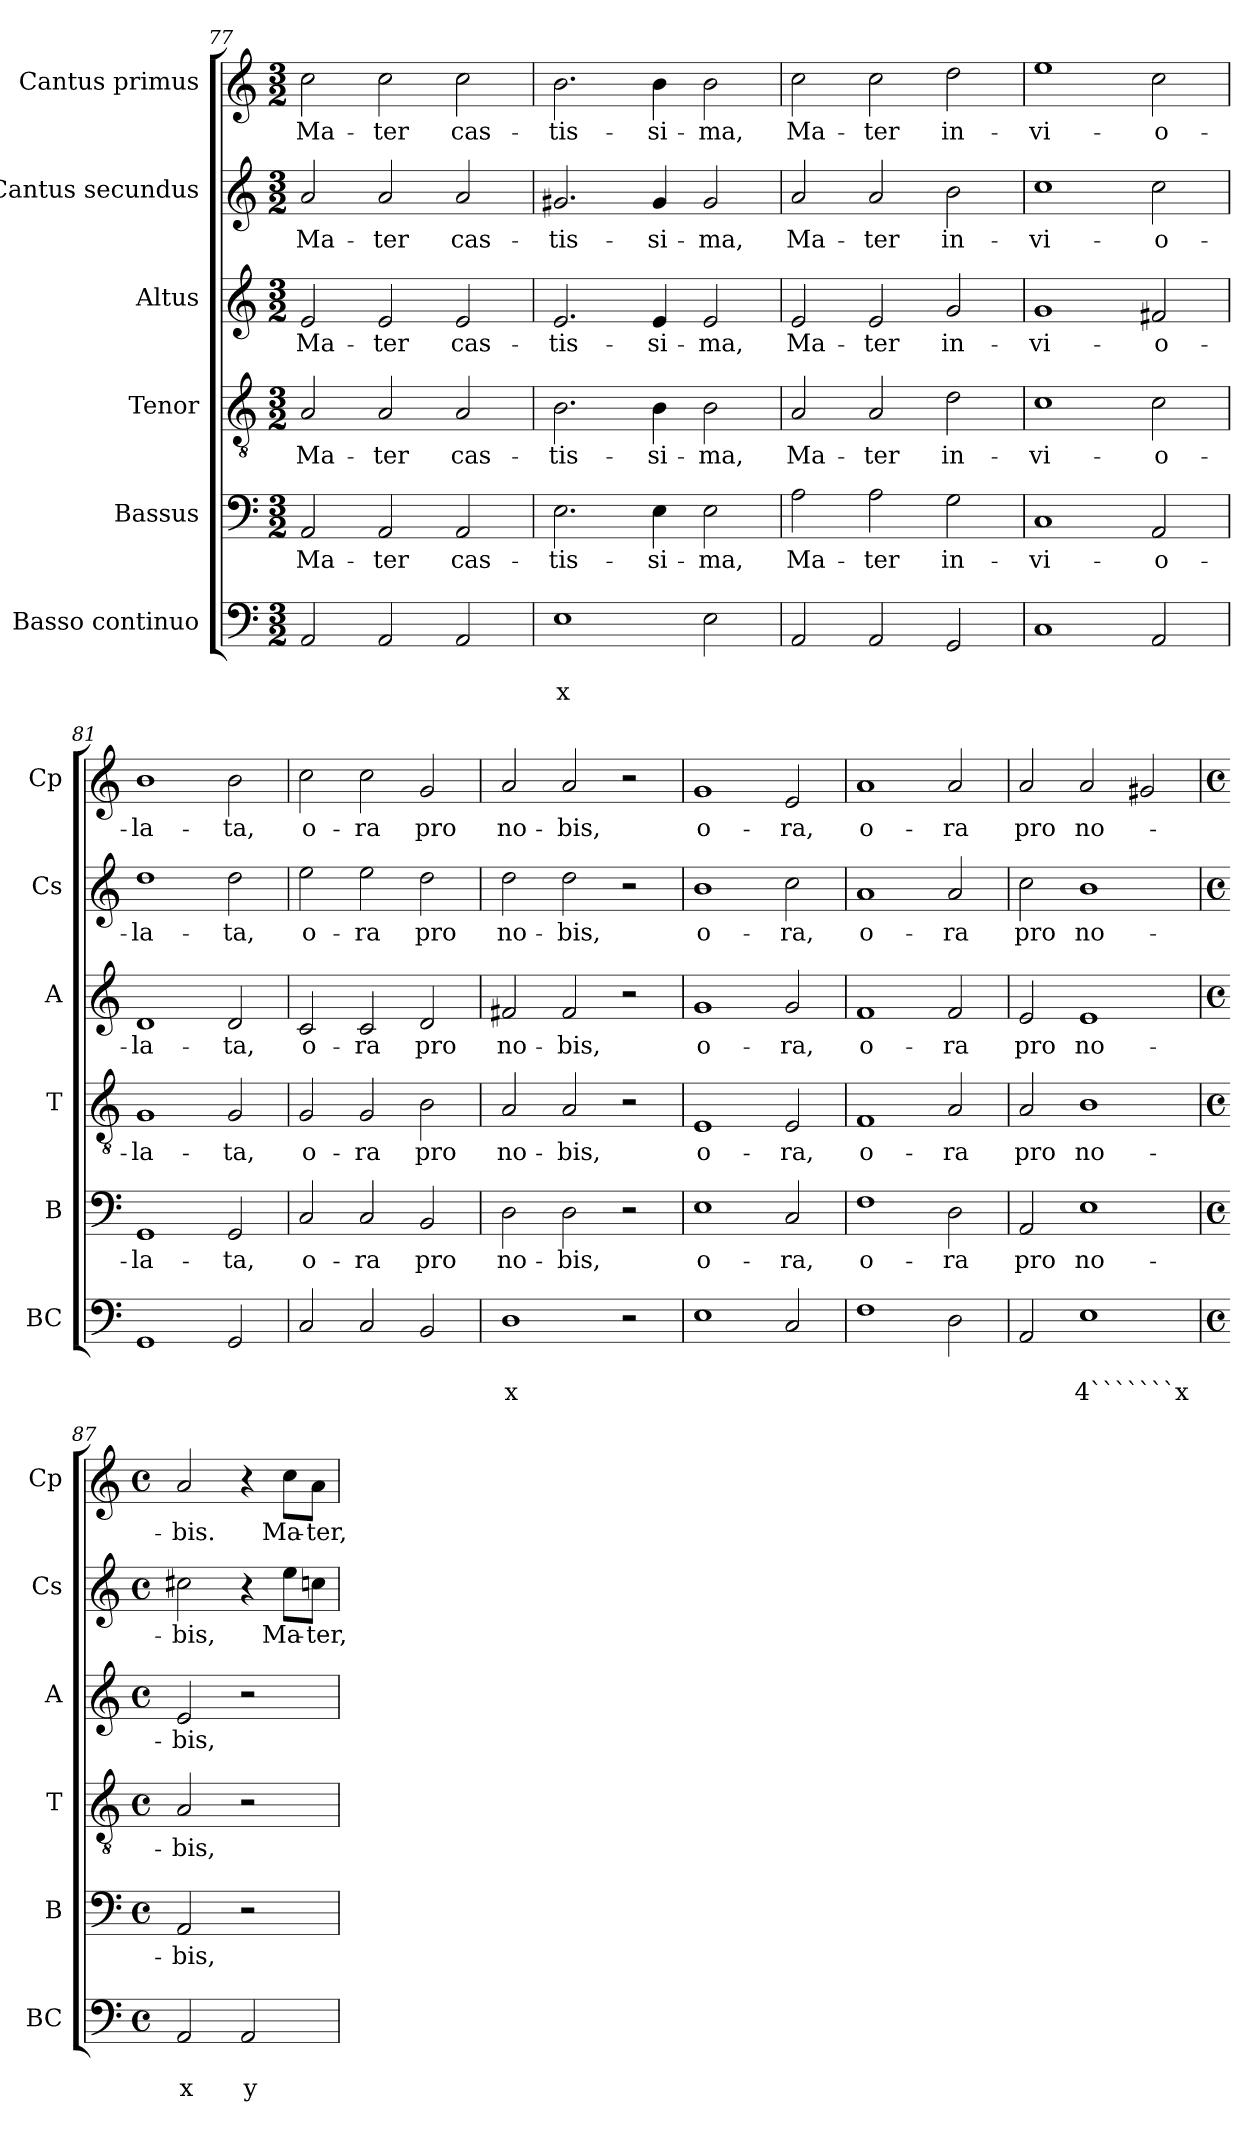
**kern	**text	**text	**kern	**text	**kern	**text	**kern	**text	**kern	**text	**kern	**text
*part6	*part6	*part6	*part5	*part5	*part4	*part4	*part3	*part3	*part2	*part2	*part1	*part1
*staff6	*staff6	*staff6	*staff5	*staff5	*staff4	*staff4	*staff3	*staff3	*staff2	*staff2	*staff1	*staff1
*I"Basso continuo	*	*	*I"Bassus	*	*I"Tenor	*	*I"Altus	*	*I"Cantus  secundus	*	*I"Cantus primus	*
*I'BC	*	*	*I'B	*	*I'T	*	*I'A	*	*I'Cs	*	*I'Cp	*
*clefF4	*	*	*clefF4	*	*clefGv2	*	*clefG2	*	*clefG2	*	*clefG2	*
*k[]	*	*	*k[]	*	*k[]	*	*k[]	*	*k[]	*	*k[]	*
*C:	*	*	*C:	*	*C:	*	*C:	*	*C:	*	*C:	*
*M3/2	*	*	*M3/2	*	*M3/2	*	*M3/2	*	*M3/2	*	*M3/2	*
=77	=77	=77	=77	=77	=77	=77	=77	=77	=77	=77	=77	=77
!	!	!	!	!LO:LY:b	!	!LO:LY:b	!	!LO:LY:b	!	!LO:LY:b	!	!LO:LY:b
2AA/	.	.	2AA/	Ma-	2A/	Ma-	2e/	Ma-	2a/	Ma-	2cc\	Ma-
!	!	!	!	!LO:LY:b	!	!LO:LY:b	!	!LO:LY:b	!	!LO:LY:b	!	!LO:LY:b
2AA/	.	.	2AA/	-ter	2A/	-ter	2e/	-ter	2a/	-ter	2cc\	-ter
!	!	!	!	!LO:LY:b	!	!LO:LY:b	!	!LO:LY:b	!	!LO:LY:b	!	!LO:LY:b
2AA/	.	.	2AA/	cas-	2A/	cas-	2e/	cas-	2a/	cas-	2cc\	cas-
=78	=78	=78	=78	=78	=78	=78	=78	=78	=78	=78	=78	=78
!	!	!LO:LY:b	!	!LO:LY:b	!	!LO:LY:b	!	!LO:LY:b	!	!LO:LY:b	!	!LO:LY:b
1E	.	x	2.E\	-tis-	2.B\	-tis-	2.e/	-tis-	2.g#X/	-tis-	2.b\	-tis-
!	!	!	!	!LO:LY:b	!	!LO:LY:b	!	!LO:LY:b	!	!LO:LY:b	!	!LO:LY:b
.	.	.	4E\	-si-	4B\	-si-	4e/	-si-	4g#/	-si-	4b\	-si-
!	!	!	!	!LO:LY:b	!	!LO:LY:b	!	!LO:LY:b	!	!LO:LY:b	!	!LO:LY:b
2E\	.	.	2E\	-ma,	2B\	-ma,	2e/	-ma,	2g#/	-ma,	2b\	-ma,
=79	=79	=79	=79	=79	=79	=79	=79	=79	=79	=79	=79	=79
!	!	!	!	!LO:LY:b	!	!LO:LY:b	!	!LO:LY:b	!	!LO:LY:b	!	!LO:LY:b
2AA/	.	.	2A\	Ma-	2A/	Ma-	2e/	Ma-	2a/	Ma-	2cc\	Ma-
!	!	!	!	!LO:LY:b	!	!LO:LY:b	!	!LO:LY:b	!	!LO:LY:b	!	!LO:LY:b
2AA/	.	.	2A\	-ter	2A/	-ter	2e/	-ter	2a/	-ter	2cc\	-ter
!	!	!	!	!LO:LY:b	!	!LO:LY:b	!	!LO:LY:b	!	!LO:LY:b	!	!LO:LY:b
2GG/	.	.	2G\	in-	2d\	in-	2g/	in-	2b\	in-	2dd\	in-
=80	=80	=80	=80	=80	=80	=80	=80	=80	=80	=80	=80	=80
!	!	!	!	!LO:LY:b	!	!LO:LY:b	!	!LO:LY:b	!	!LO:LY:b	!	!LO:LY:b
1C	.	.	1C	-vi-	1c	-vi-	1g	-vi-	1cc	-vi-	1ee	-vi-
!	!	!	!	!LO:LY:b	!	!LO:LY:b	!	!LO:LY:b	!	!LO:LY:b	!	!LO:LY:b
2AA/	.	.	2AA/	-o-	2c\	-o-	2f#X/	-o-	2cc\	-o-	2cc\	-o-
!!LO:LB:g=z
=81	=81	=81	=81	=81	=81	=81	=81	=81	=81	=81	=81	=81
!	!	!	!	!LO:LY:b	!	!LO:LY:b	!	!LO:LY:b	!	!LO:LY:b	!	!LO:LY:b
1GG	.	.	1GG	-la-	1G	-la-	1d	-la-	1dd	-la-	1b	-la-
!	!	!	!	!LO:LY:b	!	!LO:LY:b	!	!LO:LY:b	!	!LO:LY:b	!	!LO:LY:b
2GG/	.	.	2GG/	-ta,	2G/	-ta,	2d/	-ta,	2dd\	-ta,	2b\	-ta,
=82	=82	=82	=82	=82	=82	=82	=82	=82	=82	=82	=82	=82
!	!	!	!	!LO:LY:b	!	!LO:LY:b	!	!LO:LY:b	!	!LO:LY:b	!	!LO:LY:b
2C/	.	.	2C/	o-	2G/	o-	2c/	o-	2ee\	o-	2cc\	o-
!	!	!	!	!LO:LY:b	!	!LO:LY:b	!	!LO:LY:b	!	!LO:LY:b	!	!LO:LY:b
2C/	.	.	2C/	-ra	2G/	-ra	2c/	-ra	2ee\	-ra	2cc\	-ra
!	!	!	!	!LO:LY:b	!	!LO:LY:b	!	!LO:LY:b	!	!LO:LY:b	!	!LO:LY:b
2BB/	.	.	2BB/	pro	2B\	pro	2d/	pro	2dd\	pro	2g/	pro
=83	=83	=83	=83	=83	=83	=83	=83	=83	=83	=83	=83	=83
!	!	!LO:LY:b	!	!LO:LY:b	!	!LO:LY:b	!	!LO:LY:b	!	!LO:LY:b	!	!LO:LY:b
1D	.	x	2D\	no-	2A/	no-	2f#X/	no-	2dd\	no-	2a/	no-
!	!	!	!	!LO:LY:b	!	!LO:LY:b	!	!LO:LY:b	!	!LO:LY:b	!	!LO:LY:b
.	.	.	2D\	-bis,	2A/	-bis,	2f#/	-bis,	2dd\	-bis,	2a/	-bis,
2r	.	.	2r	.	2r	.	2r	.	2r	.	2r	.
=84	=84	=84	=84	=84	=84	=84	=84	=84	=84	=84	=84	=84
!	!	!	!	!LO:LY:b	!	!LO:LY:b	!	!LO:LY:b	!	!LO:LY:b	!	!LO:LY:b
1E	.	.	1E	o-	1E	o-	1g	o-	1b	o-	1g	o-
!	!	!	!	!LO:LY:b	!	!LO:LY:b	!	!LO:LY:b	!	!LO:LY:b	!	!LO:LY:b
2C/	.	.	2C/	-ra,	2E/	-ra,	2g/	-ra,	2cc\	-ra,	2e/	-ra,
=85	=85	=85	=85	=85	=85	=85	=85	=85	=85	=85	=85	=85
!	!	!	!	!LO:LY:b	!	!LO:LY:b	!	!LO:LY:b	!	!LO:LY:b	!	!LO:LY:b
1F	.	.	1F	o-	1F	o-	1f	o-	1a	o-	1a	o-
!	!	!	!	!LO:LY:b	!	!LO:LY:b	!	!LO:LY:b	!	!LO:LY:b	!	!LO:LY:b
2D\	.	.	2D\	-ra	2A/	-ra	2f/	-ra	2a/	-ra	2a/	-ra
=86	=86	=86	=86	=86	=86	=86	=86	=86	=86	=86	=86	=86
!	!	!	!	!LO:LY:b	!	!LO:LY:b	!	!LO:LY:b	!	!LO:LY:b	!	!LO:LY:b
2AA/	.	.	2AA/	pro	2A/	pro	2e/	pro	2cc\	pro	2a/	pro
!	!	!LO:LY:b	!	!LO:LY:b	!	!LO:LY:b	!	!LO:LY:b	!	!LO:LY:b	!	!LO:LY:b
1E	.	4```````x	1E	no-	1B	no-	1e	no-	1b	no-	2a/	no-
.	.	.	.	.	.	.	.	.	.	.	2g#X/	.
!!LO:PB:g=z
=87	=87	=87	=87	=87	=87	=87	=87	=87	=87	=87	=87	=87
*M4/4	*	*	*M4/4	*	*M4/4	*	*M4/4	*	*M4/4	*	*M4/4	*
*met(c)	*	*	*met(c)	*	*met(c)	*	*met(c)	*	*met(c)	*	*met(c)	*
!	!	!LO:LY:b	!	!LO:LY:b	!	!LO:LY:b	!	!LO:LY:b	!	!LO:LY:b	!	!LO:LY:b
2AA/	.	x	2AA/	-bis,	2A/	-bis,	2e/	-bis,	2cc#X\	-bis,	2a/	-bis.
!	!	!LO:LY:b	!	!	!	!	!	!	!	!	!	!
2AA/	.	y	2r	.	2r	.	2r	.	4r	.	4r	.
!	!	!	!	!	!	!	!	!	!	!LO:LY:b	!	!LO:LY:b
.	.	.	.	.	.	.	.	.	8ee\L	Ma-	8cc\L	Ma-
!	!	!	!	!	!	!	!	!	!	!LO:LY:b	!	!LO:LY:b
.	.	.	.	.	.	.	.	.	8ccn\J	-ter,	8a\J	-ter,
=	=	=	=	=	=	=	=	=	=	=	=	=
*-	*-	*-	*-	*-	*-	*-	*-	*-	*-	*-	*-	*-
